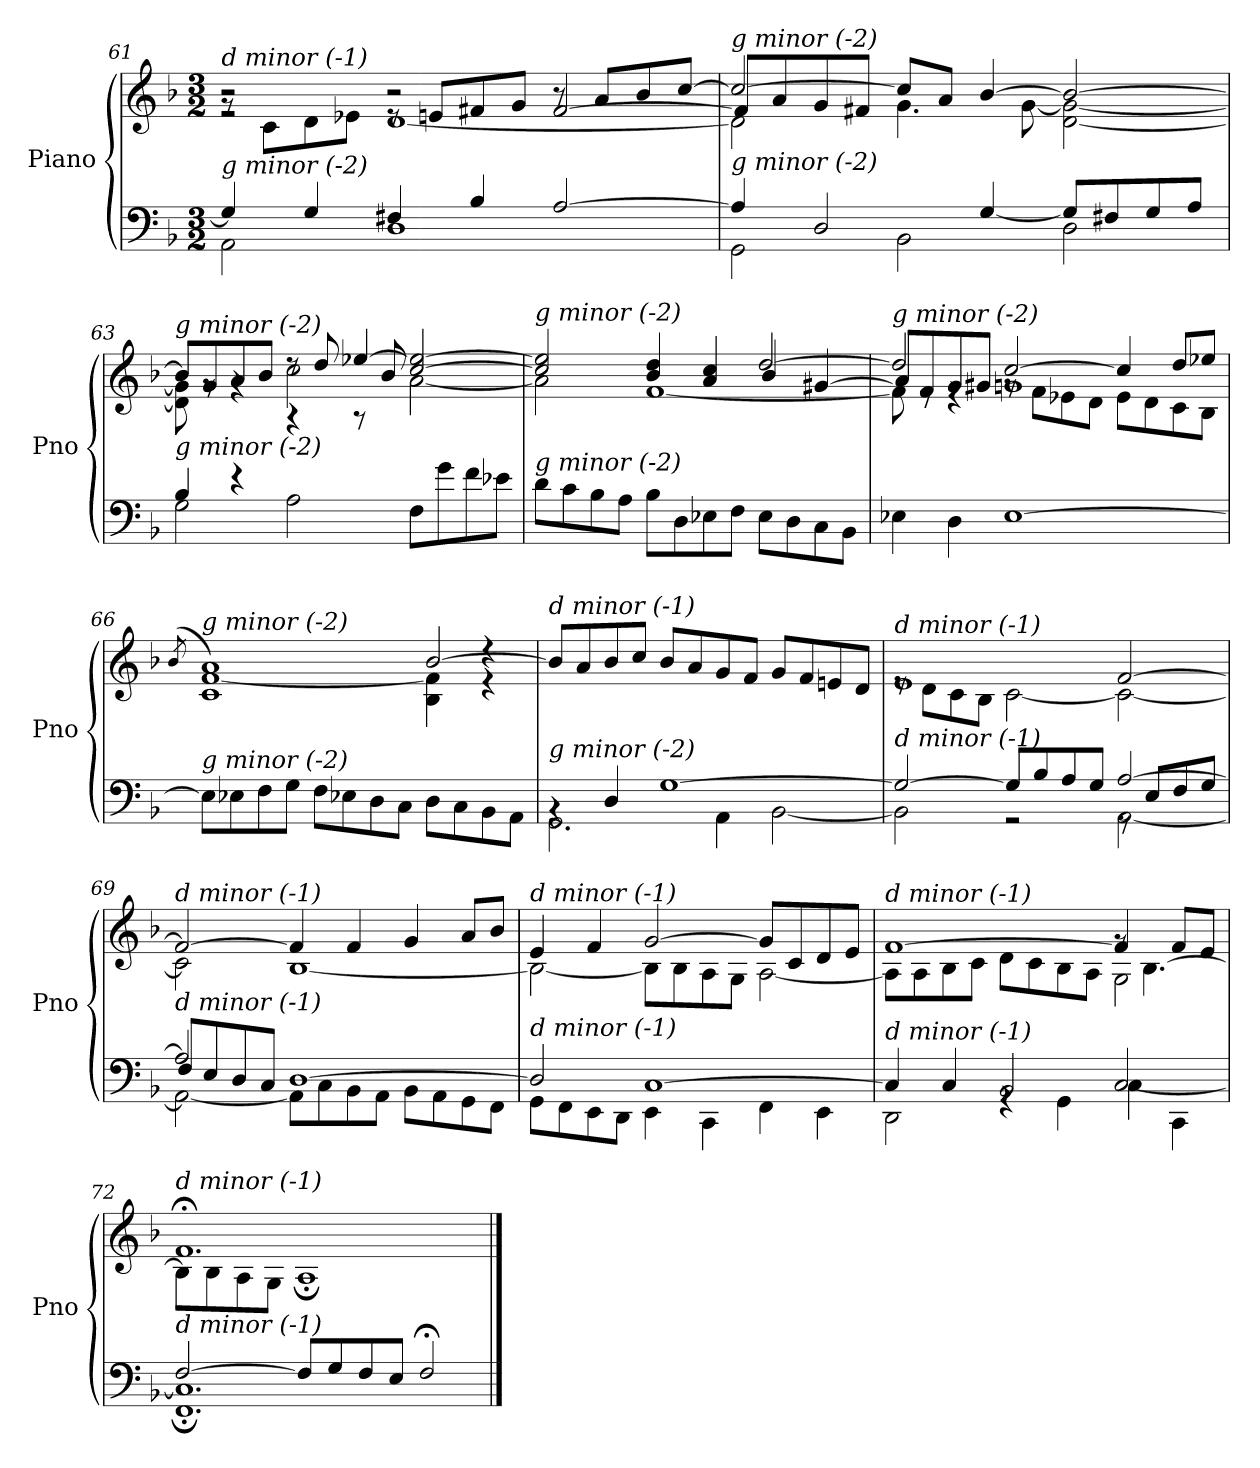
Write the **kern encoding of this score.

**kern	**kern
*part1	*part1
*staff2	*staff1
*I"Piano	*
*I'Pno	*
*clefF4	*clefG2
*k[b-]	*k[b-]
*M3/2	*M3/2
=61	=61
*^	*^
*	*	*	*^
!	!	!LO:TX:i:t=d minor (-1)	!	!
!LO:TX:i:t=g minor (-2)	!	!	!	!
4G/]	2AA\	2r	8rg	2re
.	.	.	8c\L	.
4G/	.	.	8d\	.
.	.	.	8e-X\J	.
4F#X/	1D	2r	[1d	8re
.	.	.	.	8en/L
4B-/	.	.	.	8f#X/
.	.	.	.	8g/J
[2A/	.	8r	.	[2f#/
.	.	8a/L	.	.
.	.	8b-/	.	.
.	.	[8cc/J	.	.
=62	=62	=62	=62	=62
*	*^	*	*	*
!	!	!	!LO:TX:i:t=g minor (-2)	!	!
!LO:TX:i:t=g minor (-2)	!	!	!	!	!
2ryy	4A/]	2GG\	2cc/_	2d\]	8f#/L]
.	.	.	.	.	8a/
.	2D/	.	.	.	8g/
.	.	.	.	.	8f#X/J
1ryy	.	2BB-\	8cc/L]	4.g\	1ryy
.	.	.	8a/J	.	.
.	[4G/	.	[4b-/	.	.
.	.	.	.	[8g\	.
.	8G/L]	2D\	2b-/_	[2d\ 2g\_	.
.	8F#X/	.	.	.	.
.	8G/	.	.	.	.
.	8A/J	.	.	.	.
!!LO:LB:g=z
=63	=63	=63	=63	=63	=63
*	*	*	*	*	*^
!	!	!	!LO:TX:i:t=g minor (-2)	!	!	!
!LO:TX:i:t=g minor (-2)	!	!	!	!	!	!
2ryy	4B-/	2G\	8b-/L]	8d\] 8g\]	2ryy	2ryy
.	.	.	8g/	8rg	.	.
.	4r	.	8a/	4rg	.	.
.	.	.	8b-/J	.	.	.
2ryy	2A\	1ryy	8rdd	2cc\	4rA	1ryy
.	.	.	8dd/	.	.	.
.	.	.	[4ee-X/	.	8rA	.
.	.	.	.	.	8b-/	.
2ryy	8F\L	.	[2cc/ 2ee-/_	[2a\	2ryy	.
.	8g\	.	.	.	.	.
.	8f\	.	.	.	.	.
.	8e-X\J	.	.	.	.	.
*	*v	*v	*	*	*	*
*	*	*	*	*v	*v
=64	=64	=64	=64	=64
!	!	!LO:TX:i:t=g minor (-2)	!	!
!LO:TX:i:t=g minor (-2)	!	!	!	!
1ryy	8d\L	2cc/] 2ee-/]	2a\]	1ryy
.	8c\	.	.	.
.	8B-\	.	.	.
.	8A\J	.	.	.
.	8B-\L	4b-/ 4dd/	[1f	.
.	8D\	.	.	.
.	8E-X\	4a/ 4cc/	.	.
.	8F\J	.	.	.
2ryy	8E-\L	[2dd/	.	4b-/
.	8D\	.	.	.
.	8C\	.	.	[4g#Xi/
.	8BB-\J	.	.	.
=65	=65	=65	=65	=65
!	!	!LO:TX:i:t=g minor (-2)	!	!
!LO:TX:i:t=g minor (-2)	!	!	!	!
*v	*v	*	*	*
4E-X\	2dd/]	8f\]	8a-/L]
.	.	8re	8f/
4D\	.	4re	8g/
.	.	.	8g#Xi/J
[1E-	[2cc/	8rg	1g
.	.	8f\L	.
.	.	8e-X\	.
.	.	8d\J	.
.	4cc/]	8e-\L	.
.	.	8d\	.
.	8dd/L	8c\	.
.	8ee-X/J	8B-\J	.
*	*v	*v	*v
!!LO:LB:g=z
=66	=66
.	(>8qb-/
*^	*^
*	*^	*	*^
*	*	*	*	*	*^
!	!	!	!LO:TX:i:t=g minor (-2)	!	!	!
!LO:TX:i:t=g minor (-2)	!	!	!	!	!	!
1ryy	1ryy	8E-\L]	1a)	1c [1f	8b-!yy	1ryy
.	.	8E-X\	.	.	2..a!yy	.
.	.	8F\	.	.	.	.
.	.	8G\J	.	.	.	.
.	.	8F\L	.	.	.	.
.	.	8E-X\	.	.	.	.
.	.	8D\	.	.	.	.
.	.	8C\J	.	.	.	.
4ryy	4ryy	8D\L	[2b-/	4B-\ 4f\]	4ryy	4ryy
.	.	8C\	.	.	.	.
4ryy	4ryy	8BB-\	.	4re	4ryy	4rdd
.	.	8AA\J	.	.	.	.
*	*	*	*v	*v	*v	*v
=67	=67	=67	=67
!	!	!	!LO:TX:i:t=d minor (-1)
!LO:TX:i:t=g minor (-2)	!	!	!
*	*v	*v	*
4rBB	2.GG\	8b-/L]
.	.	8a/
4D/	.	8b-/
.	.	8cc/J
[1G	.	8b-/L
.	.	8a/
.	4AA\	8g/
.	.	8f/J
.	[2BB-\	8g/L
.	.	8f/
.	.	8en/
.	.	8d/J
=68	=68	=68
*	*^	*^
*	*	*	*	*^
!	!	!	!LO:TX:i:t=d minor (-1)	!	!
!LO:TX:i:t=d minor (-1)	!	!	!	!	!
2G/_	2BB-\]	1ryy	1e	8re	1ryy
.	.	.	.	8d\L	.
.	.	.	.	8c\	.
.	.	.	.	8B-\J	.
8G/L]	2r	.	.	[2c\	.
8B-/	.	.	.	.	.
8A/	.	.	.	.	.
8G/J	.	.	.	.	.
[2A/	[2AA\	8rGG	[2f/	2c\_	2ryy
.	.	8E/L	.	.	.
.	.	8F/	.	.	.
.	.	8G/J	.	.	.
!!LO:LB:g=z	!!	!!
=69	=69	=69	=69	=69	=69
!	!	!	!LO:TX:i:t=d minor (-1)	!	!
!LO:TX:i:t=d minor (-1)	!	!	!	!	!
2A/]	2AA\_	8F/L	2f/_	2c\]	2ryy
.	.	8E/	.	.	.
.	.	8D/	.	.	.
.	.	8C/J	.	.	.
[1D	8AA\L]	1ryy	4f/]	[1B-	1ryy
.	8C\	.	.	.	.
.	8BB-\	.	4f/	.	.
.	8AA\J	.	.	.	.
.	8BB-\L	.	4g/	.	.
.	8AA\	.	.	.	.
.	8GG\	.	8a/L	.	.
.	8FF\J	.	8b-/J	.	.
*	*v	*v	*	*	*
*	*	*	*v	*v
=70	=70	=70	=70
!	!	!LO:TX:i:t=d minor (-1)	!
!LO:TX:i:t=d minor (-1)	!	!	!
2D/]	8GG\L	4e/	2B-\_
.	8FF\	.	.
.	8EE\	4f/	.
.	8DD\J	.	.
[1C	4EE\	[2g/	8B-\L]
.	.	.	8B-\
.	4CC\	.	8A\
.	.	.	8G\J
.	4FF\	8g/L]	[2A\
.	.	8c/	.
.	4EE\	8d/	.
.	.	8e/J	.
=71	=71	=71	=71
*	*^	*	*^
!	!	!	!LO:TX:i:t=d minor (-1)	!	!
!LO:TX:i:t=d minor (-1)	!	!	!	!	!
1ryy	4C/]	2DD\	[1f	8A\L]	1ryy
.	.	.	.	8A\	.
.	4C/	.	.	8B-\	.
.	.	.	.	8c\J	.
.	2BB-/	4rGG	.	8d\L	.
.	.	.	.	8c\	.
.	.	4GG\	.	8B-\	.
.	.	.	.	8A\J	.
2ryy	[2C/	4C\	4f/]	2G\	8rg
.	.	.	.	.	[4.B-\
.	.	4CC\	8f/L	.	.
.	.	.	8e/J	.	.
*	*v	*v	*	*	*
*	*	*	*v	*v
=72	=72	=72	=72
!	!	!LO:TX:i:t=d minor (-1)	!
!LO:TX:i:t=d minor (-1)	!	!	!
[2F/	1.FF; 1.C];	1.f;<	8B-\L]
.	.	.	8B-\
.	.	.	8A\
.	.	.	8G\J
8F/L]	.	.	1A;<
8G/	.	.	.
8F/	.	.	.
8E/J	.	.	.
2F;</	.	.	.
*v	*v	*	*
*	*v	*v
==	==
*-	*-
